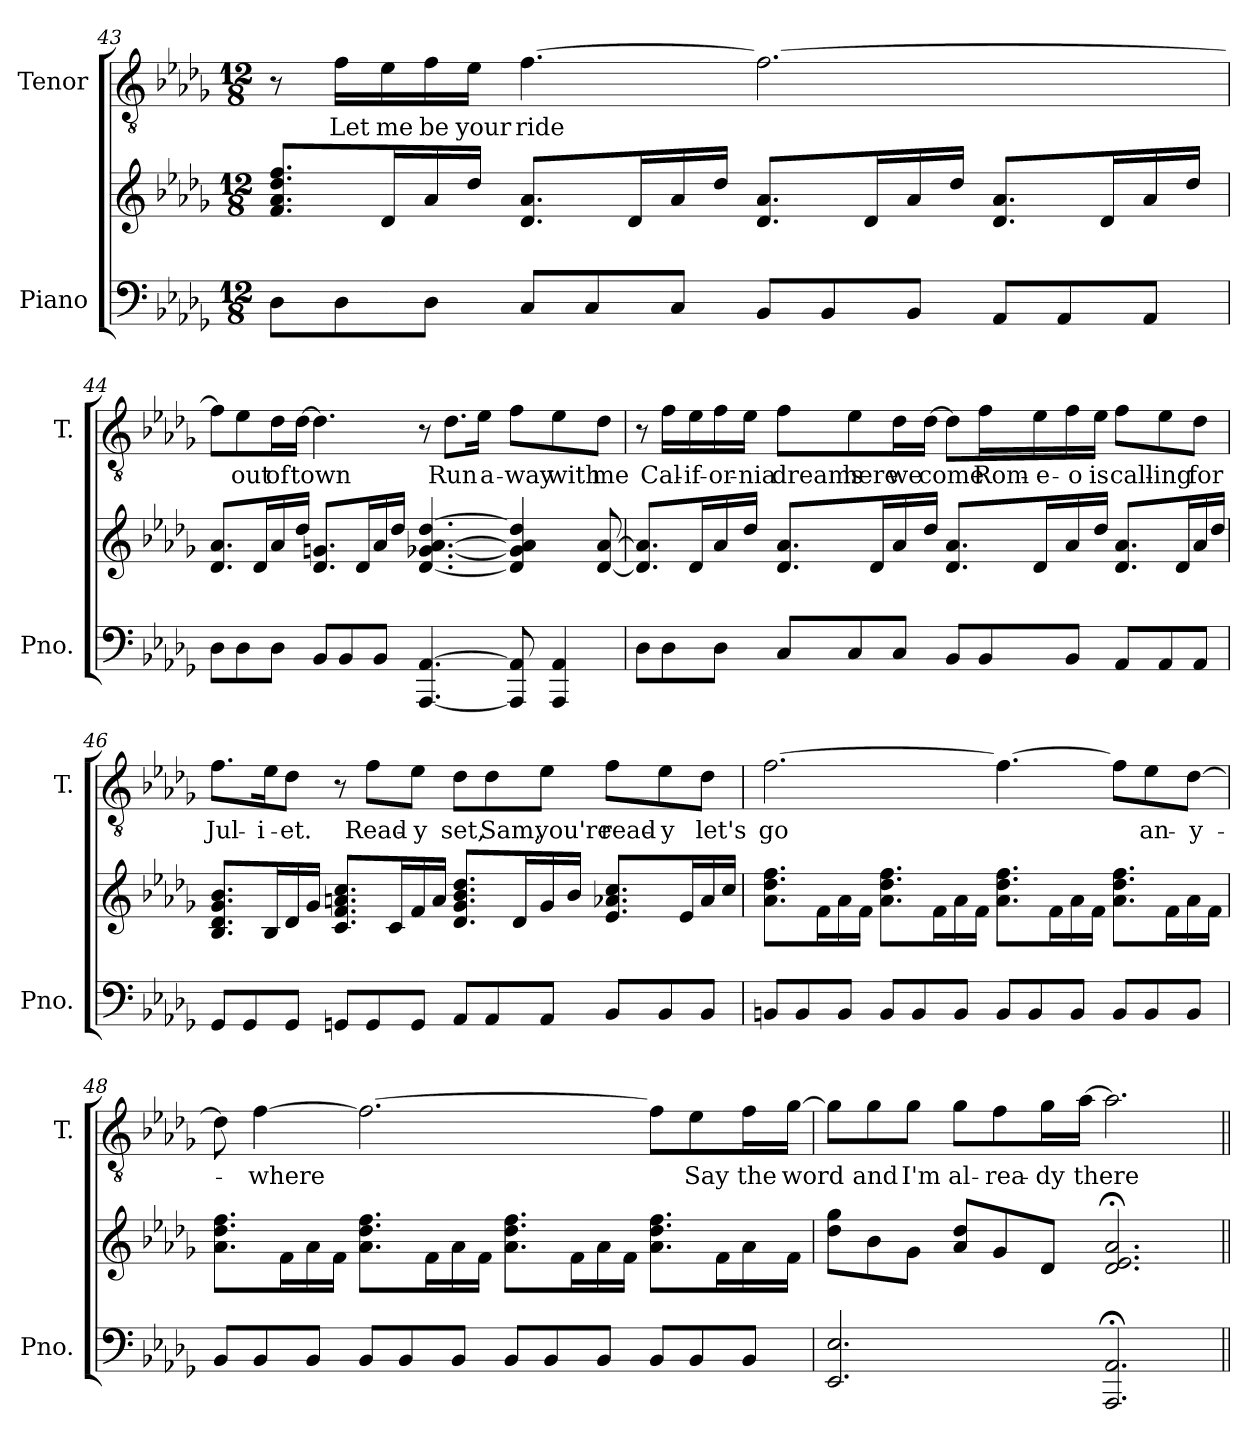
**kern	**kern	**kern	**text
*part2	*part2	*part1	*part1
*staff3	*staff2	*staff1	*staff1
*I"Piano	*	*I"Tenor	*
*I'Pno.	*	*I'T.	*
!!LO:LB:g=z
*clefF4	*clefG2	*clefGv2	*
*k[b-e-a-d-g-]	*k[b-e-a-d-g-]	*k[b-e-a-d-g-]	*
*M12/8	*M12/8	*M12/8	*
=43	=43	=43	=43
8D-\L	8.f/ 8.a-/ 8.dd-/ 8.ff/L	8r	.
8D-\	.	16f\LL	Let
.	16d-/L	16e-\	me
8D-\J	16a-/	16f\	be
.	16dd-/JJ	16e-\JJ	your
8C/L	8.d-/ 8.a-/L	[4.f\	ride
8C/	.	.	.
.	16d-/L	.	.
8C/J	16a-/	.	.
.	16dd-/JJ	.	.
8BB-/L	8.d-/ 8.a-/L	2.f\_	.
8BB-/	.	.	.
.	16d-/L	.	.
8BB-/J	16a-/	.	.
.	16dd-/JJ	.	.
8AA-/L	8.d-/ 8.a-/L	.	.
8AA-/	.	.	.
.	16d-/L	.	.
8AA-/J	16a-/	.	.
.	16dd-/JJ	.	.
!!LO:PB:g=z
=44	=44	=44	=44
8D-\L	8.d-/ 8.a-/L	8f\L]	.
8D-\	.	8e-\	out
.	16d-/L	.	.
8D-\J	16a-/	16d-\L	of
.	16dd-/JJ	[16d-\JJ	town
8BB-/L	8.d-/ 8.gn/L	4.d-\]	.
8BB-/	.	.	.
.	16d-/L	.	.
8BB-/J	16a-/	.	.
.	16dd-/JJ	.	.
[4.AAA-/ [4.AA-/	[4.d-/ [4.g-X/ [4.a-/ [4.dd-/	8r	.
.	.	8.d-\L	Run
.	.	16e-\Jk	a-
8AAA-/] 8AA-/]	4d-/] 4g-/] 4a-/] 4dd-/]	8f\L	-way
4AAA-/ 4AA-/	.	8e-\	with
.	[8d-/ [8a-/	8d-\J	me
!!LO:LB:g=z
=45	=45	=45	=45
8D-\L	8.d-/] 8.a-/]L	8r	.
8D-\	.	16f\LL	Cal-
.	16d-/L	16e-\	-if-
8D-\J	16a-/	16f\	-or-
.	16dd-/JJ	16e-\JJ	-nia
8C/L	8.d-/ 8.a-/L	8f\L	dreams
8C/	.	8e-\	here
.	16d-/L	.	.
8C/J	16a-/	16d-\L	we
.	16dd-/JJ	[16d-\JJ	come
8BB-/L	8.d-/ 8.a-/L	8d-\L]	.
8BB-/	.	16f\L	Rom-
.	16d-/L	16e-\	-e-
8BB-/J	16a-/	16f\	-o
.	16dd-/JJ	16e-\JJ	is
8AA-/L	8.d-/ 8.a-/L	8f\L	call-
8AA-/	.	8e-\	-ing
.	16d-/L	.	.
8AA-/J	16a-/	8d-\J	for
.	16dd-/JJ	.	.
!!LO:LB:g=z
=46	=46	=46	=46
8GG-/L	8.B-/ 8.d-/ 8.g-/ 8.b-/L	8.f\L	Jul-
8GG-/	.	.	.
.	16B-/L	16e-\K	-i-
8GG-/J	16d-/	8d-\J	-et.
.	16g-/JJ	.	.
8GGn/L	8.c/ 8.f/ 8.an/ 8.cc/L	8r	.
8GG/	.	8f\L	Read-
.	16c/L	.	.
8GG/J	16f/	8e-\J	-y
.	16a/JJ	.	.
8AA-/L	8.d-/ 8.g-/ 8.b-/ 8.dd-/L	8d-\L	set,
8AA-/	.	8d-\	Sam,
.	16d-/L	.	.
8AA-/J	16g-/	8e-\J	you're
.	16b-/JJ	.	.
8BB-/L	8.e-/ 8.a-X/ 8.cc/L	8f\L	read-
8BB-/	.	8e-\	-y
.	16e-/L	.	.
8BB-/J	16a-/	8d-\J	let's
.	16cc/JJ	.	.
=47	=47	=47	=47
8BBn/L	8.a-\ 8.dd-\ 8.ff\L	[2.f\	go
8BB/	.	.	.
.	16f\L	.	.
8BB/J	16a-\	.	.
.	16f\JJ	.	.
8BB/L	8.a-\ 8.dd-\ 8.ff\L	.	.
8BB/	.	.	.
.	16f\L	.	.
8BB/J	16a-\	.	.
.	16f\JJ	.	.
8BB/L	8.a-\ 8.dd-\ 8.ff\L	4.f\_	.
8BB/	.	.	.
.	16f\L	.	.
8BB/J	16a-\	.	.
.	16f\JJ	.	.
8BB/L	8.a-\ 8.dd-\ 8.ff\L	8f\L]	.
8BB/	.	8e-\	an-
.	16f\L	.	.
8BB/J	16a-\	[8d-\J	-y-
.	16f\JJ	.	.
!!LO:PB:g=z
=48	=48	=48	=48
8BB-/L	8.a-\ 8.dd-\ 8.ff\L	8d-\]	.
8BB-/	.	[4f\	-where
.	16f\L	.	.
8BB-/J	16a-\	.	.
.	16f\JJ	.	.
8BB-/L	8.a-\ 8.dd-\ 8.ff\L	2.f\_	.
8BB-/	.	.	.
.	16f\L	.	.
8BB-/J	16a-\	.	.
.	16f\JJ	.	.
8BB-/L	8.a-\ 8.dd-\ 8.ff\L	.	.
8BB-/	.	.	.
.	16f\L	.	.
8BB-/J	16a-\	.	.
.	16f\JJ	.	.
8BB-/L	8.a-\ 8.dd-\ 8.ff\L	8f\L]	.
8BB-/	.	8e-\	Say
.	16f\L	.	.
8BB-/J	16a-\	16f\L	the
.	16f\JJ	[16g-\JJ	word
=49	=49	=49	=49
2.EE-/ 2.E-/	8dd-\ 8gg-\L	8g-\L]	.
.	8b-\	8g-\	and
.	8g-\J	8g-\J	I'm
.	8a-/ 8dd-/L	8g-\L	al-
.	8g-/	8f\	-rea-
.	8d-/J	16g-\L	-dy
.	.	[16a-\JJ	there
2.AAA-/;< 2.AA-/;<	2.d-/;< 2.e-/;< 2.a-/;<	2.a-\]	.
=||	=||	=||	=||
*-	*-	*-	*-
